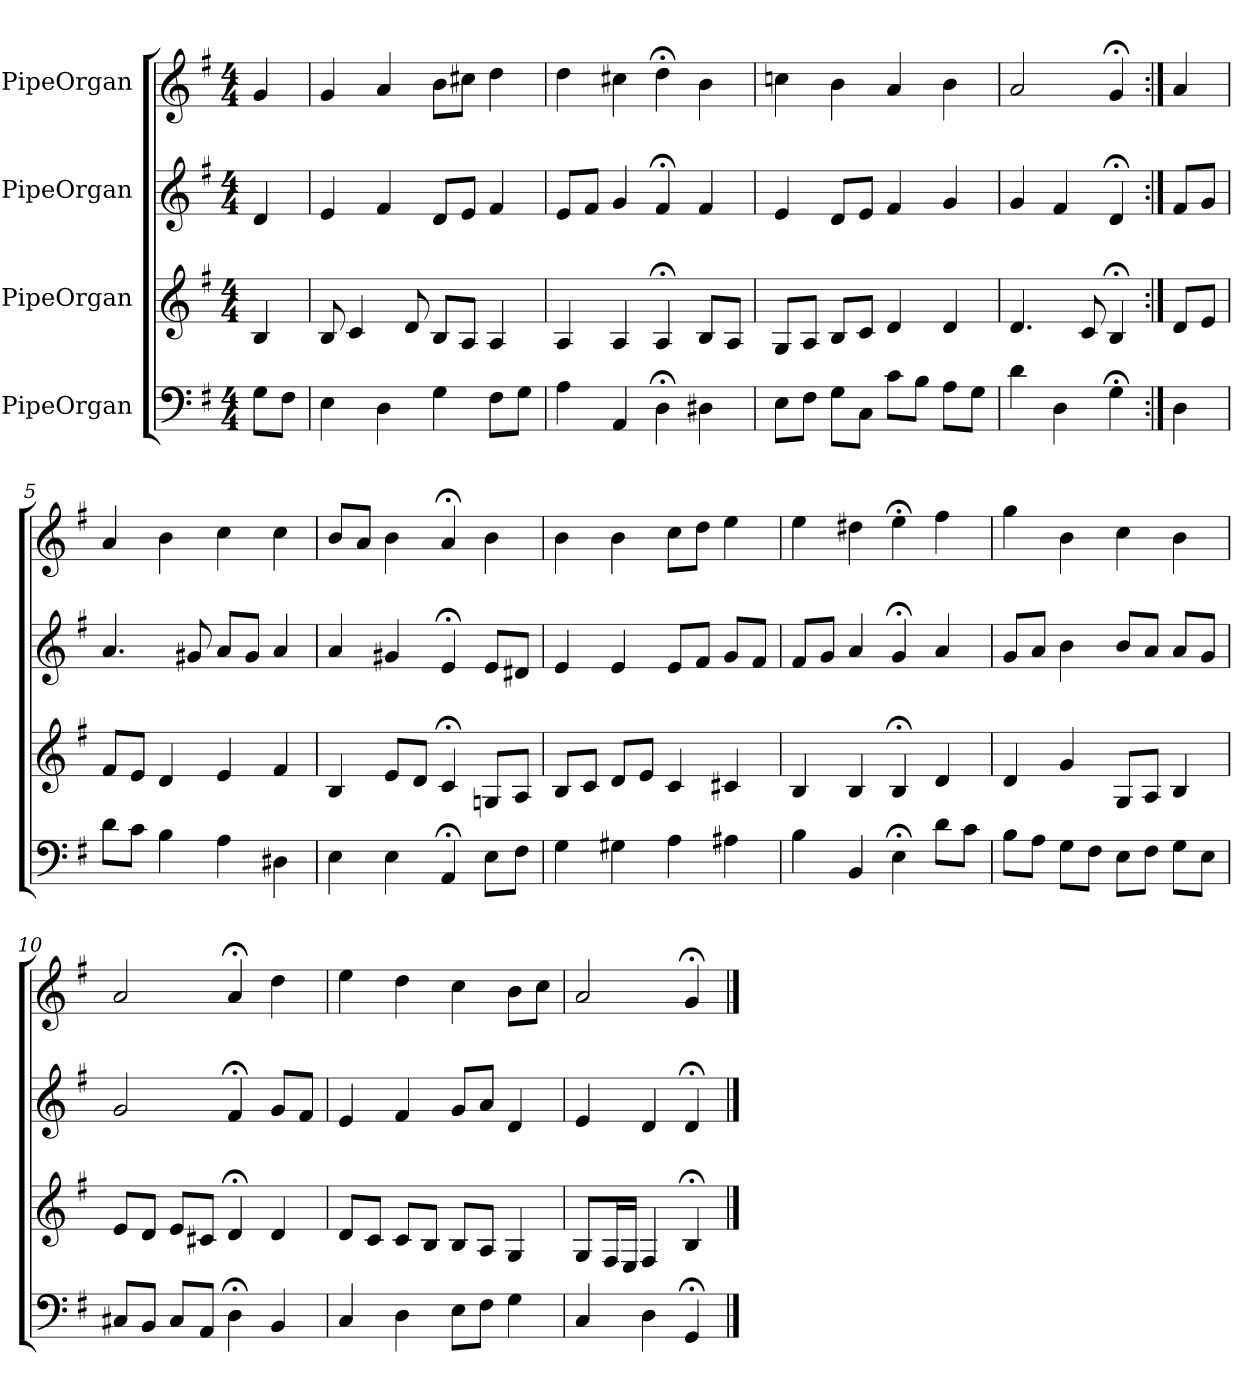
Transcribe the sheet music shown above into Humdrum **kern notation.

**kern	**kern	**kern	**kern
*part4	*part3	*part2	*part1
*staff4	*staff3	*staff2	*staff1
*I"PipeOrgan	*I"PipeOrgan	*I"PipeOrgan	*I"PipeOrgan
*k[f#]	*k[f#]	*k[f#]	*k[f#]
*G:	*G:	*G:	*G:
*M4/4	*M4/4	*M4/4	*M4/4
*MM60	*MM60	*MM60	*MM60
=	=	=	=
8GL	4B	4d	4g
8F#J	.	.	.
=1	=1	=1	=1
4E	8B	4e	4g
.	4c	.	.
4D	.	4f#	4a
.	8d	.	.
4G	8BL	8dL	8bL
.	8AJ	8eJ	8cc#XJ
8F#L	4A	4f#	4dd
8GJ	.	.	.
=2	=2	=2	=2
4A	4A	8eL	4dd
.	.	8f#J	.
4AA	4A	4g	4cc#X
4D;<	4A;<	4f#;<	4dd;<
4D#X	8BL	4f#	4b
.	8AJ	.	.
=3	=3	=3	=3
8EL	8GL	4e	4ccn
8F#J	8AJ	.	.
8GL	8BL	8dL	4b
8CJ	8cJ	8eJ	.
8cL	4d	4f#	4a
8BJ	.	.	.
8AL	4d	4g	4b
8GJ	.	.	.
=4	=4	=4	=4
4d	4.d	4g	2a
4D	.	4f#	.
.	8c	.	.
4G;<	4B;<	4d;<	4g;<
=:|!	=:|!	=:|!	=:|!
4D	8dL	8f#L	4a
.	8eJ	8gJ	.
=5	=5	=5	=5
8dL	8f#L	4.a	4a
8cJ	8eJ	.	.
4B	4d	.	4b
.	.	8g#X	.
4A	4e	8aL	4cc
.	.	8g#J	.
4D#X	4f#	4a	4cc
=6	=6	=6	=6
4E	4B	4a	8bL
.	.	.	8aJ
4E	8eL	4g#X	4b
.	8dJ	.	.
4AA;<	4c;<	4e;<	4a;<
8EL	8GnL	8eL	4b
8F#J	8AJ	8d#XJ	.
=7	=7	=7	=7
4G	8BL	4e	4b
.	8cJ	.	.
4G#X	8dL	4e	4b
.	8eJ	.	.
4A	4c	8eL	8ccL
.	.	8f#J	8ddJ
4A#X	4c#X	8gL	4ee
.	.	8f#J	.
=8	=8	=8	=8
4B	4B	8f#L	4ee
.	.	8gJ	.
4BB	4B	4a	4dd#X
4E;<	4B;<	4g;<	4ee;<
8dL	4d	4a	4ff#
8cJ	.	.	.
=9	=9	=9	=9
8BL	4d	8gL	4gg
8AJ	.	8aJ	.
8GL	4g	4b	4b
8F#J	.	.	.
8EL	8GL	8bL	4cc
8F#J	8AJ	8aJ	.
8GL	4B	8aL	4b
8EJ	.	8gJ	.
=10	=10	=10	=10
8C#XL	8eL	2g	2a
8BBJ	8dJ	.	.
8C#L	8eL	.	.
8AAJ	8c#XJ	.	.
4D;<	4d;<	4f#;<	4a;<
4BB	4d	8gL	4dd
.	.	8f#J	.
=11	=11	=11	=11
4C	8dL	4e	4ee
.	8cJ	.	.
4D	8cL	4f#	4dd
.	8BJ	.	.
8EL	8BL	8gL	4cc
8F#J	8AJ	8aJ	.
4G	4G	4d	8bL
.	.	.	8ccJ
=12	=12	=12	=12
4C	8GL	4e	2a
.	16F#L	.	.
.	16EJJ	.	.
4D	4F#	4d	.
4GG;<	4B;<	4d;<	4g;<
==	==	==	==
*-	*-	*-	*-
